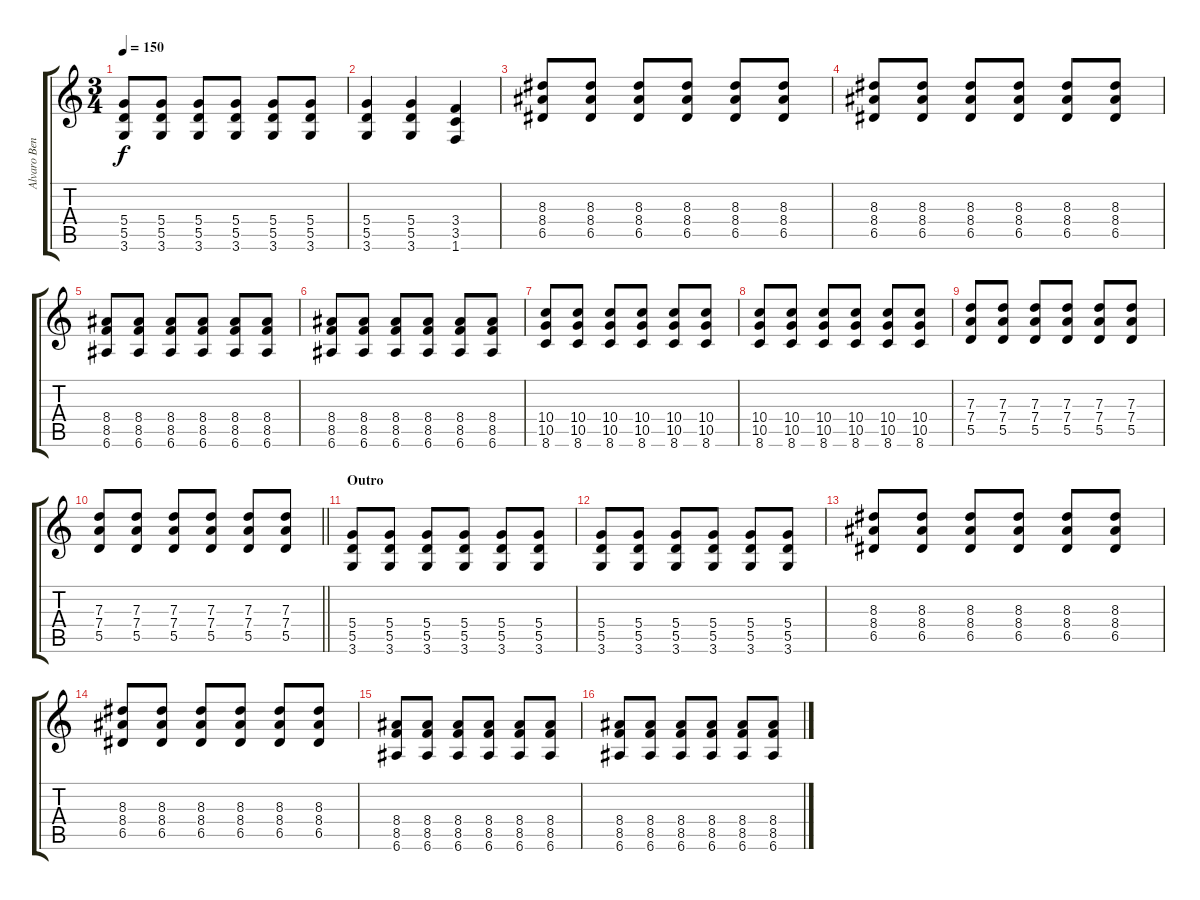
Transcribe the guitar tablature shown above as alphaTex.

\track ("Alvaro Benito" "Alvaro Ben") {instrument overdrivenguitar}
\staff {score tabs}
\tuning (E4 B3 G3 D3 A2 E2) {hide}
\ts (3 4)
\tempo 150
\clef g2
\ks c
(5.4 5.5 3.6).8{dy f} (5.4 5.5 3.6).8 (5.4 5.5 3.6).8 (5.4 5.5 3.6).8 (5.4 5.5 3.6).8 (5.4 5.5 3.6).8 |
(5.4 5.5 3.6).4 (5.4 5.5 3.6).4 (3.4 3.5 1.6).4 |
(8.3 8.4 6.5).8 (8.3 8.4 6.5).8 (8.3 8.4 6.5).8 (8.3 8.4 6.5).8 (8.3 8.4 6.5).8 (8.3 8.4 6.5).8 |
(8.3 8.4 6.5).8 (8.3 8.4 6.5).8 (8.3 8.4 6.5).8 (8.3 8.4 6.5).8 (8.3 8.4 6.5).8 (8.3 8.4 6.5).8 |
(8.4 8.5 6.6).8 (8.4 8.5 6.6).8 (8.4 8.5 6.6).8 (8.4 8.5 6.6).8 (8.4 8.5 6.6).8 (8.4 8.5 6.6).8 |
(8.4 8.5 6.6).8 (8.4 8.5 6.6).8 (8.4 8.5 6.6).8 (8.4 8.5 6.6).8 (8.4 8.5 6.6).8 (8.4 8.5 6.6).8 |
(10.4 10.5 8.6).8 (10.4 10.5 8.6).8 (10.4 10.5 8.6).8 (10.4 10.5 8.6).8 (10.4 10.5 8.6).8 (10.4 10.5 8.6).8 |
(10.4 10.5 8.6).8 (10.4 10.5 8.6).8 (10.4 10.5 8.6).8 (10.4 10.5 8.6).8 (10.4 10.5 8.6).8 (10.4 10.5 8.6).8 |
(7.3 7.4 5.5).8 (7.3 7.4 5.5).8 (7.3 7.4 5.5).8 (7.3 7.4 5.5).8 (7.3 7.4 5.5).8 (7.3 7.4 5.5).8 |
\barLineRight lightlight
(7.3 7.4 5.5).8 (7.3 7.4 5.5).8 (7.3 7.4 5.5).8 (7.3 7.4 5.5).8 (7.3 7.4 5.5).8 (7.3 7.4 5.5).8 |
\section ("" "Outro")
(5.4 5.5 3.6).8 (5.4 5.5 3.6).8 (5.4 5.5 3.6).8 (5.4 5.5 3.6).8 (5.4 5.5 3.6).8 (5.4 5.5 3.6).8 |
(5.4 5.5 3.6).8 (5.4 5.5 3.6).8 (5.4 5.5 3.6).8 (5.4 5.5 3.6).8 (5.4 5.5 3.6).8 (5.4 5.5 3.6).8 |
(8.3 8.4 6.5).8 (8.3 8.4 6.5).8 (8.3 8.4 6.5).8 (8.3 8.4 6.5).8 (8.3 8.4 6.5).8 (8.3 8.4 6.5).8 |
(8.3 8.4 6.5).8 (8.3 8.4 6.5).8 (8.3 8.4 6.5).8 (8.3 8.4 6.5).8 (8.3 8.4 6.5).8 (8.3 8.4 6.5).8 |
(8.4 8.5 6.6).8 (8.4 8.5 6.6).8 (8.4 8.5 6.6).8 (8.4 8.5 6.6).8 (8.4 8.5 6.6).8 (8.4 8.5 6.6).8 |
(8.4 8.5 6.6).8 (8.4 8.5 6.6).8 (8.4 8.5 6.6).8 (8.4 8.5 6.6).8 (8.4 8.5 6.6).8 (8.4 8.5 6.6).8
